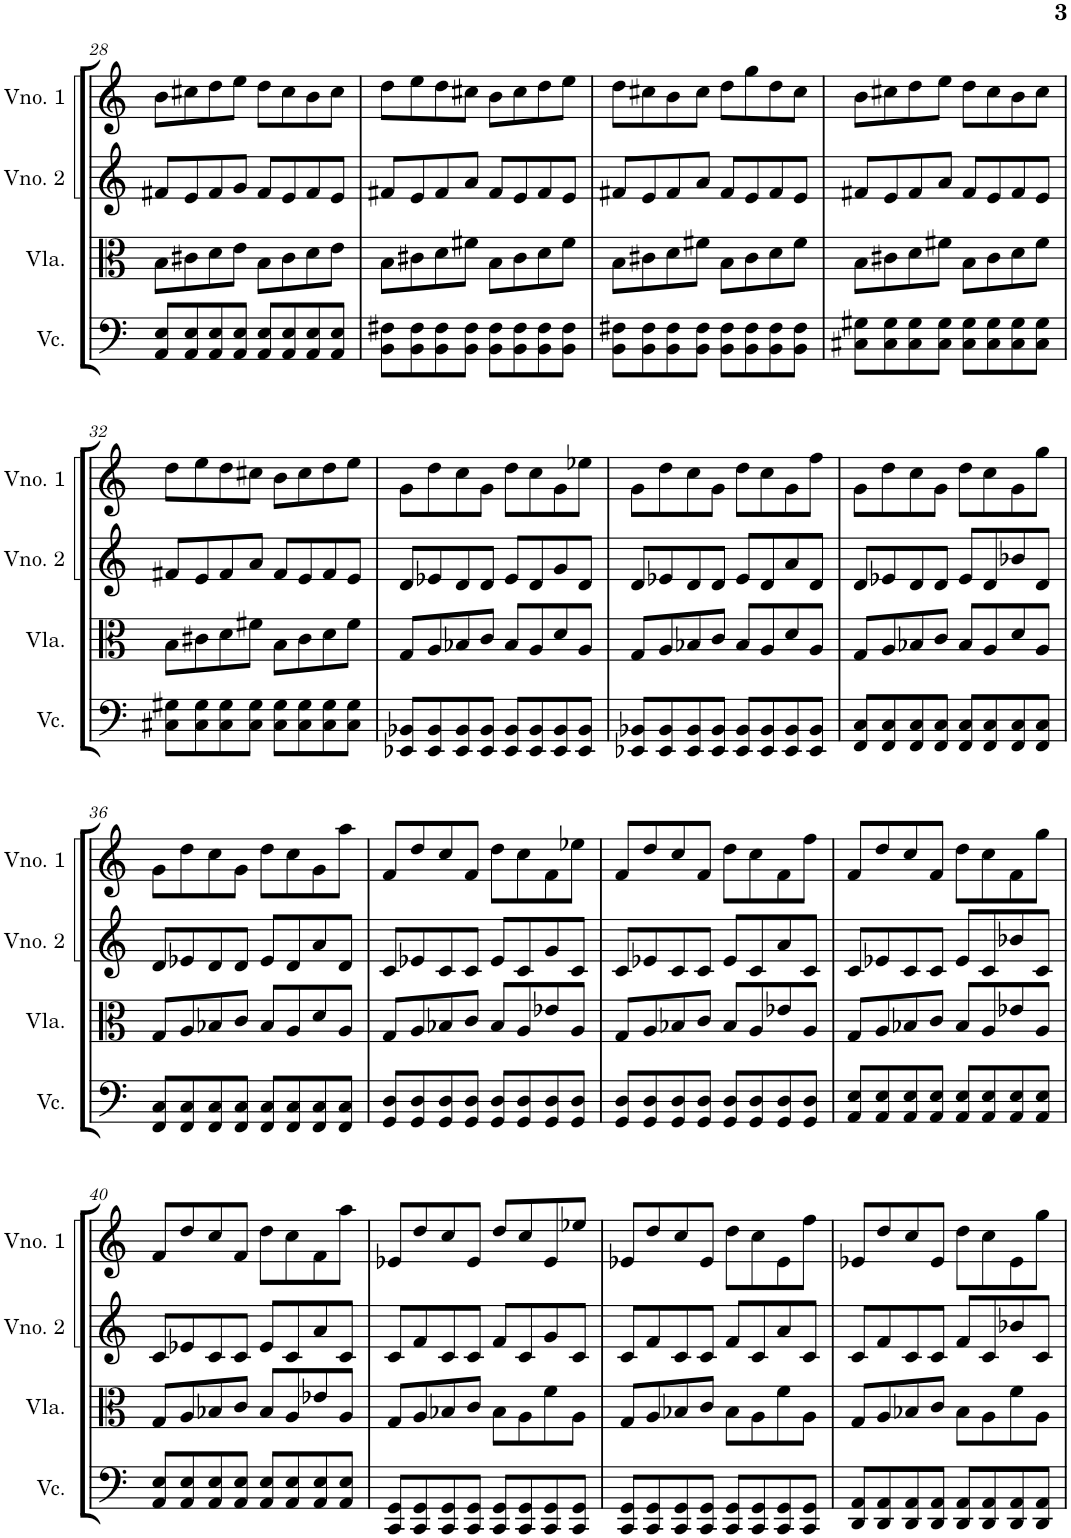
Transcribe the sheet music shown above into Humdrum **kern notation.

**kern	**kern	**kern	**kern
*part4	*part3	*part2	*part1
*staff4	*staff3	*staff2	*staff1
*I"Violoncelo	*I"Viola	*I"Violino 2	*I"Violino 1
*I'Vc.	*I'Vla.	*I'Vno. 2	*I'Vno. 1
!!LO:PB:g=z
*clefF4	*clefC3	*clefG2	*clefG2
*k[]	*k[]	*k[]	*k[]
*M4/4	*M4/4	*M4/4	*M4/4
=28	=28	=28	=28
8AA/ 8E/L	8B\L	8f#X/L	8b\L
8AA/ 8E/	8c#X\	8e/	8cc#X\
8AA/ 8E/	8d\	8f#/	8dd\
8AA/ 8E/J	8e\J	8g/J	8ee\J
8AA/ 8E/L	8B\L	8f#/L	8dd\L
8AA/ 8E/	8c#\	8e/	8cc#\
8AA/ 8E/	8d\	8f#/	8b\
8AA/ 8E/J	8e\J	8e/J	8cc#\J
=29	=29	=29	=29
8BB\ 8F#X\L	8B\L	8f#X/L	8dd\L
8BB\ 8F#\	8c#X\	8e/	8ee\
8BB\ 8F#\	8d\	8f#/	8dd\
8BB\ 8F#\J	8f#X\J	8a/J	8cc#X\J
8BB\ 8F#\L	8B\L	8f#/L	8b\L
8BB\ 8F#\	8c#\	8e/	8cc#\
8BB\ 8F#\	8d\	8f#/	8dd\
8BB\ 8F#\J	8f#\J	8e/J	8ee\J
=30	=30	=30	=30
8BB\ 8F#X\L	8B\L	8f#X/L	8dd\L
8BB\ 8F#\	8c#X\	8e/	8cc#X\
8BB\ 8F#\	8d\	8f#/	8b\
8BB\ 8F#\J	8f#X\J	8a/J	8cc#\J
8BB\ 8F#\L	8B\L	8f#/L	8dd\L
8BB\ 8F#\	8c#\	8e/	8gg\
8BB\ 8F#\	8d\	8f#/	8dd\
8BB\ 8F#\J	8f#\J	8e/J	8cc#\J
=31	=31	=31	=31
8C#X\ 8G#X\L	8B\L	8f#X/L	8b\L
8C#\ 8G#\	8c#X\	8e/	8cc#X\
8C#\ 8G#\	8d\	8f#/	8dd\
8C#\ 8G#\J	8f#X\J	8a/J	8ee\J
8C#\ 8G#\L	8B\L	8f#/L	8dd\L
8C#\ 8G#\	8c#\	8e/	8cc#\
8C#\ 8G#\	8d\	8f#/	8b\
8C#\ 8G#\J	8f#\J	8e/J	8cc#\J
!!LO:LB:g=z
=32	=32	=32	=32
8C#X\ 8G#X\L	8B\L	8f#X/L	8dd\L
8C#\ 8G#\	8c#X\	8e/	8ee\
8C#\ 8G#\	8d\	8f#/	8dd\
8C#\ 8G#\J	8f#X\J	8a/J	8cc#X\J
8C#\ 8G#\L	8B\L	8f#/L	8b\L
8C#\ 8G#\	8c#\	8e/	8cc#\
8C#\ 8G#\	8d\	8f#/	8dd\
8C#\ 8G#\J	8f#\J	8e/J	8ee\J
=33	=33	=33	=33
8EE-X/ 8BB-X/L	8G/L	8d/L	8g\L
8EE-/ 8BB-/	8A/	8e-X/	8dd\
8EE-/ 8BB-/	8B-X/	8d/	8cc\
8EE-/ 8BB-/J	8c/J	8d/J	8g\J
8EE-/ 8BB-/L	8B-/L	8e-/L	8dd\L
8EE-/ 8BB-/	8A/	8d/	8cc\
8EE-/ 8BB-/	8d/	8g/	8g\
8EE-/ 8BB-/J	8A/J	8d/J	8ee-X\J
=34	=34	=34	=34
8EE-X/ 8BB-X/L	8G/L	8d/L	8g\L
8EE-/ 8BB-/	8A/	8e-X/	8dd\
8EE-/ 8BB-/	8B-X/	8d/	8cc\
8EE-/ 8BB-/J	8c/J	8d/J	8g\J
8EE-/ 8BB-/L	8B-/L	8e-/L	8dd\L
8EE-/ 8BB-/	8A/	8d/	8cc\
8EE-/ 8BB-/	8d/	8a/	8g\
8EE-/ 8BB-/J	8A/J	8d/J	8ff\J
=35	=35	=35	=35
8FF/ 8C/L	8G/L	8d/L	8g\L
8FF/ 8C/	8A/	8e-X/	8dd\
8FF/ 8C/	8B-X/	8d/	8cc\
8FF/ 8C/J	8c/J	8d/J	8g\J
8FF/ 8C/L	8B-/L	8e-/L	8dd\L
8FF/ 8C/	8A/	8d/	8cc\
8FF/ 8C/	8d/	8b-X/	8g\
8FF/ 8C/J	8A/J	8d/J	8gg\J
!!LO:LB:g=z
=36	=36	=36	=36
8FF/ 8C/L	8G/L	8d/L	8g\L
8FF/ 8C/	8A/	8e-X/	8dd\
8FF/ 8C/	8B-X/	8d/	8cc\
8FF/ 8C/J	8c/J	8d/J	8g\J
8FF/ 8C/L	8B-/L	8e-/L	8dd\L
8FF/ 8C/	8A/	8d/	8cc\
8FF/ 8C/	8d/	8a/	8g\
8FF/ 8C/J	8A/J	8d/J	8aa\J
=37	=37	=37	=37
8GG/ 8D/L	8G/L	8c/L	8f/L
8GG/ 8D/	8A/	8e-X/	8dd/
8GG/ 8D/	8B-X/	8c/	8cc/
8GG/ 8D/J	8c/J	8c/J	8f/J
8GG/ 8D/L	8B-/L	8e-/L	8dd\L
8GG/ 8D/	8A/	8c/	8cc\
8GG/ 8D/	8e-X/	8g/	8f\
8GG/ 8D/J	8A/J	8c/J	8ee-X\J
=38	=38	=38	=38
8GG/ 8D/L	8G/L	8c/L	8f/L
8GG/ 8D/	8A/	8e-X/	8dd/
8GG/ 8D/	8B-X/	8c/	8cc/
8GG/ 8D/J	8c/J	8c/J	8f/J
8GG/ 8D/L	8B-/L	8e-/L	8dd\L
8GG/ 8D/	8A/	8c/	8cc\
8GG/ 8D/	8e-X/	8a/	8f\
8GG/ 8D/J	8A/J	8c/J	8ff\J
=39	=39	=39	=39
8AA/ 8E/L	8G/L	8c/L	8f/L
8AA/ 8E/	8A/	8e-X/	8dd/
8AA/ 8E/	8B-X/	8c/	8cc/
8AA/ 8E/J	8c/J	8c/J	8f/J
8AA/ 8E/L	8B-/L	8e-/L	8dd\L
8AA/ 8E/	8A/	8c/	8cc\
8AA/ 8E/	8e-X/	8b-X/	8f\
8AA/ 8E/J	8A/J	8c/J	8gg\J
!!LO:LB:g=z
=40	=40	=40	=40
8AA/ 8E/L	8G/L	8c/L	8f/L
8AA/ 8E/	8A/	8e-X/	8dd/
8AA/ 8E/	8B-X/	8c/	8cc/
8AA/ 8E/J	8c/J	8c/J	8f/J
8AA/ 8E/L	8B-/L	8e-/L	8dd\L
8AA/ 8E/	8A/	8c/	8cc\
8AA/ 8E/	8e-X/	8a/	8f\
8AA/ 8E/J	8A/J	8c/J	8aa\J
=41	=41	=41	=41
8CC/ 8GG/L	8G/L	8c/L	8e-X/L
8CC/ 8GG/	8A/	8f/	8dd/
8CC/ 8GG/	8B-X/	8c/	8cc/
8CC/ 8GG/J	8c/J	8c/J	8e-/J
8CC/ 8GG/L	8B-\L	8f/L	8dd/L
8CC/ 8GG/	8A\	8c/	8cc/
8CC/ 8GG/	8f\	8g/	8e-/
8CC/ 8GG/J	8A\J	8c/J	8ee-X/J
=42	=42	=42	=42
8CC/ 8GG/L	8G/L	8c/L	8e-X/L
8CC/ 8GG/	8A/	8f/	8dd/
8CC/ 8GG/	8B-X/	8c/	8cc/
8CC/ 8GG/J	8c/J	8c/J	8e-/J
8CC/ 8GG/L	8B-\L	8f/L	8dd\L
8CC/ 8GG/	8A\	8c/	8cc\
8CC/ 8GG/	8f\	8a/	8e-\
8CC/ 8GG/J	8A\J	8c/J	8ff\J
=43	=43	=43	=43
8DD/ 8AA/L	8G/L	8c/L	8e-X/L
8DD/ 8AA/	8A/	8f/	8dd/
8DD/ 8AA/	8B-X/	8c/	8cc/
8DD/ 8AA/J	8c/J	8c/J	8e-/J
8DD/ 8AA/L	8B-\L	8f/L	8dd\L
8DD/ 8AA/	8A\	8c/	8cc\
8DD/ 8AA/	8f\	8b-X/	8e-\
8DD/ 8AA/J	8A\J	8c/J	8gg\J
=	=	=	=
*-	*-	*-	*-
